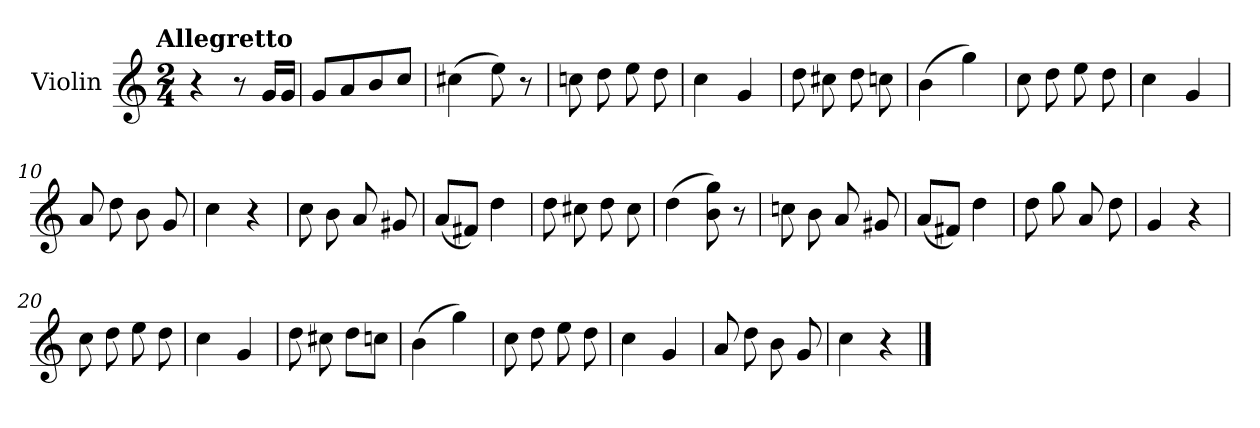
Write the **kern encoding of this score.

**kern
*part1
*staff1
*I"Violin
*I'Vln.
*clefG2
*k[]
!!LO:TX:omd:t=Allegretto
*M2/4
*MM116
=1
4r
8r
16g/LL
16g/JJ
=2
8g/L
8a/
8b/
8cc/J
=3
(>4cc#X\
8ee\)
8r
=4
8ccn\
8dd\
8ee\
8dd\
=5
4cc\
4g/
=6
8dd\
8cc#X\
8dd\
8ccn\
=7
(>4b\
4gg\)
=8
8cc\
8dd\
8ee\
8dd\
!!LO:LB:g=z
=9
4cc\
4g/
=10
8a/
8dd\
8b\
8g/
=11
4cc\
4r
=12
8cc\
8b\
8a/
8g#X/
=13
(<8a/L
8f#X/J)
4dd\
=14
8dd\
8cc#X\
8dd\
8cc#\
=15
(>4dd\
8b\ 8gg\)
8r
=16
8ccn\
8b\
8a/
8g#X/
=17
(<8a/L
8f#X/J)
4dd\
!!LO:LB:g=z
=18
8dd\
8gg\
8a/
8dd\
=19
4g/
4r
=20
8cc\
8dd\
8ee\
8dd\
=21
4cc\
4g/
=22
8dd\
8cc#X\
8dd\L
8ccn\J
=23
(>4b\
4gg\)
=24
8cc\
8dd\
8ee\
8dd\
=25
4cc\
4g/
=26
8a/
8dd\
8b\
8g/
=27
4cc\
4r
==
*-
